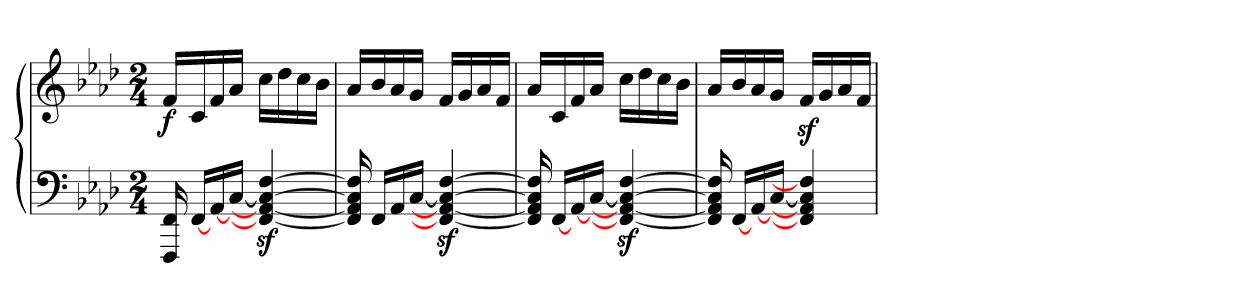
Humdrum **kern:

**kern	**kern	**dynam
*part1	*part1	*part1
*staff2	*staff1	*staff1/2
*clefF4	*clefG2	*
*k[b-e-a-d-]	*k[b-e-a-d-]	*
*M2/4	*M2/4	*
=1	=1	=1
!	!	!LO:DY:b
16FF/ 16FFF/	16f/LL	f
[16FF/LL	16c/	.
[16AA-/	16f/	.
[16C/JJ	16a-/JJ	.
[4Fz>/ 4C_z>/ 4AA-_z>/ 4FF_z>/	16cc\LL	.
.	16dd-\	.
.	16cc\	.
.	16b-\JJ	.
=2	=2	=2
16F]/ 16C]/ 16AA-]/ 16FF]/	16a-/LL	.
16FF/LL	16b-/	.
16AA-/	16a-/	.
[16C/JJ	16g/JJ	.
[4Fz>/ 4C_z>/ 4AA-_z>/ 4FF_z>/	16f/LL	.
.	16g/	.
.	16a-/	.
.	16f/JJ	.
=3	=3	=3
16F]/ 16C]/ 16AA-]/ 16FF]/	16a-/LL	.
[16FF/LL	16c/	.
[16AA-/	16f/	.
[16C/JJ	16a-/JJ	.
[4Fz>/ 4C_z>/ 4AA-_z>/ 4FF_z>/	16cc\LL	.
.	16dd-\	.
.	16cc\	.
.	16b-\JJ	.
=4	=4	=4
16F]/ 16C]/ 16AA-]/ 16FF]/	16a-/LL	.
[16FF/LL	16b-/	.
[16AA-/	16a-/	.
[16C/JJ	16g/JJ	.
4F]/ 4C]/ 4AA-]/ 4FF]/	16fz</LL	.
.	16g/	.
.	16a-/	.
.	16f/JJ	.
=	=	=
*-	*-	*-
